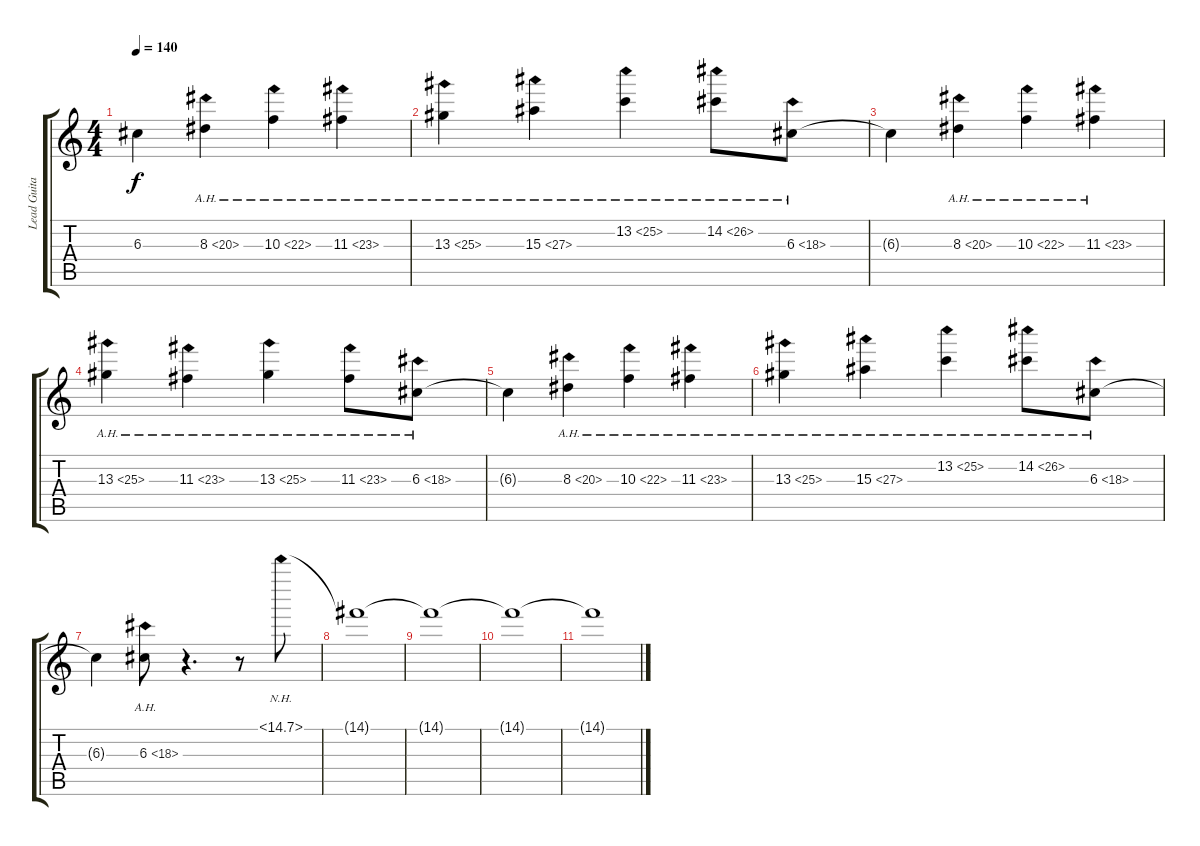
\track ("Lead Guitar" "Lead Guita") {instrument distortionguitar}
\staff {score tabs}
\tuning (E4 B3 G3 D3 A2 E2) {hide}
\ts (4 4)
\tempo 140
\clef g2
\ks c
6.3{t}.4{dy f} 8.3{ah 12}.4 10.3{ah 12}.4 11.3{ah 12}.4 |
13.3{ah 12}.4 15.3{ah 12}.4 13.2{ah 12}.4 14.2{ah 12}.8 6.3{ah 12}.8 |
6.3{t}.4 8.3{ah 12}.4 10.3{ah 12}.4 11.3{ah 12}.4 |
13.3{ah 12}.4 11.3{ah 12}.4 13.3{ah 12}.4 11.3{ah 12}.8 6.3{ah 12}.8 |
6.3{t}.4 8.3{ah 12}.4 10.3{ah 12}.4 11.3{ah 12}.4 |
13.3{ah 12}.4 15.3{ah 12}.4 13.2{ah 12}.4 14.2{ah 12}.8 6.3{ah 12}.8 |
6.3{t}.4 6.3{ah 12}.8 r.4{d} r.8 14.1{nh}.8 |
14.1{t}.1 |
14.1{t}.1 |
14.1{t}.1{volume 1} |
14.1{t}.1
